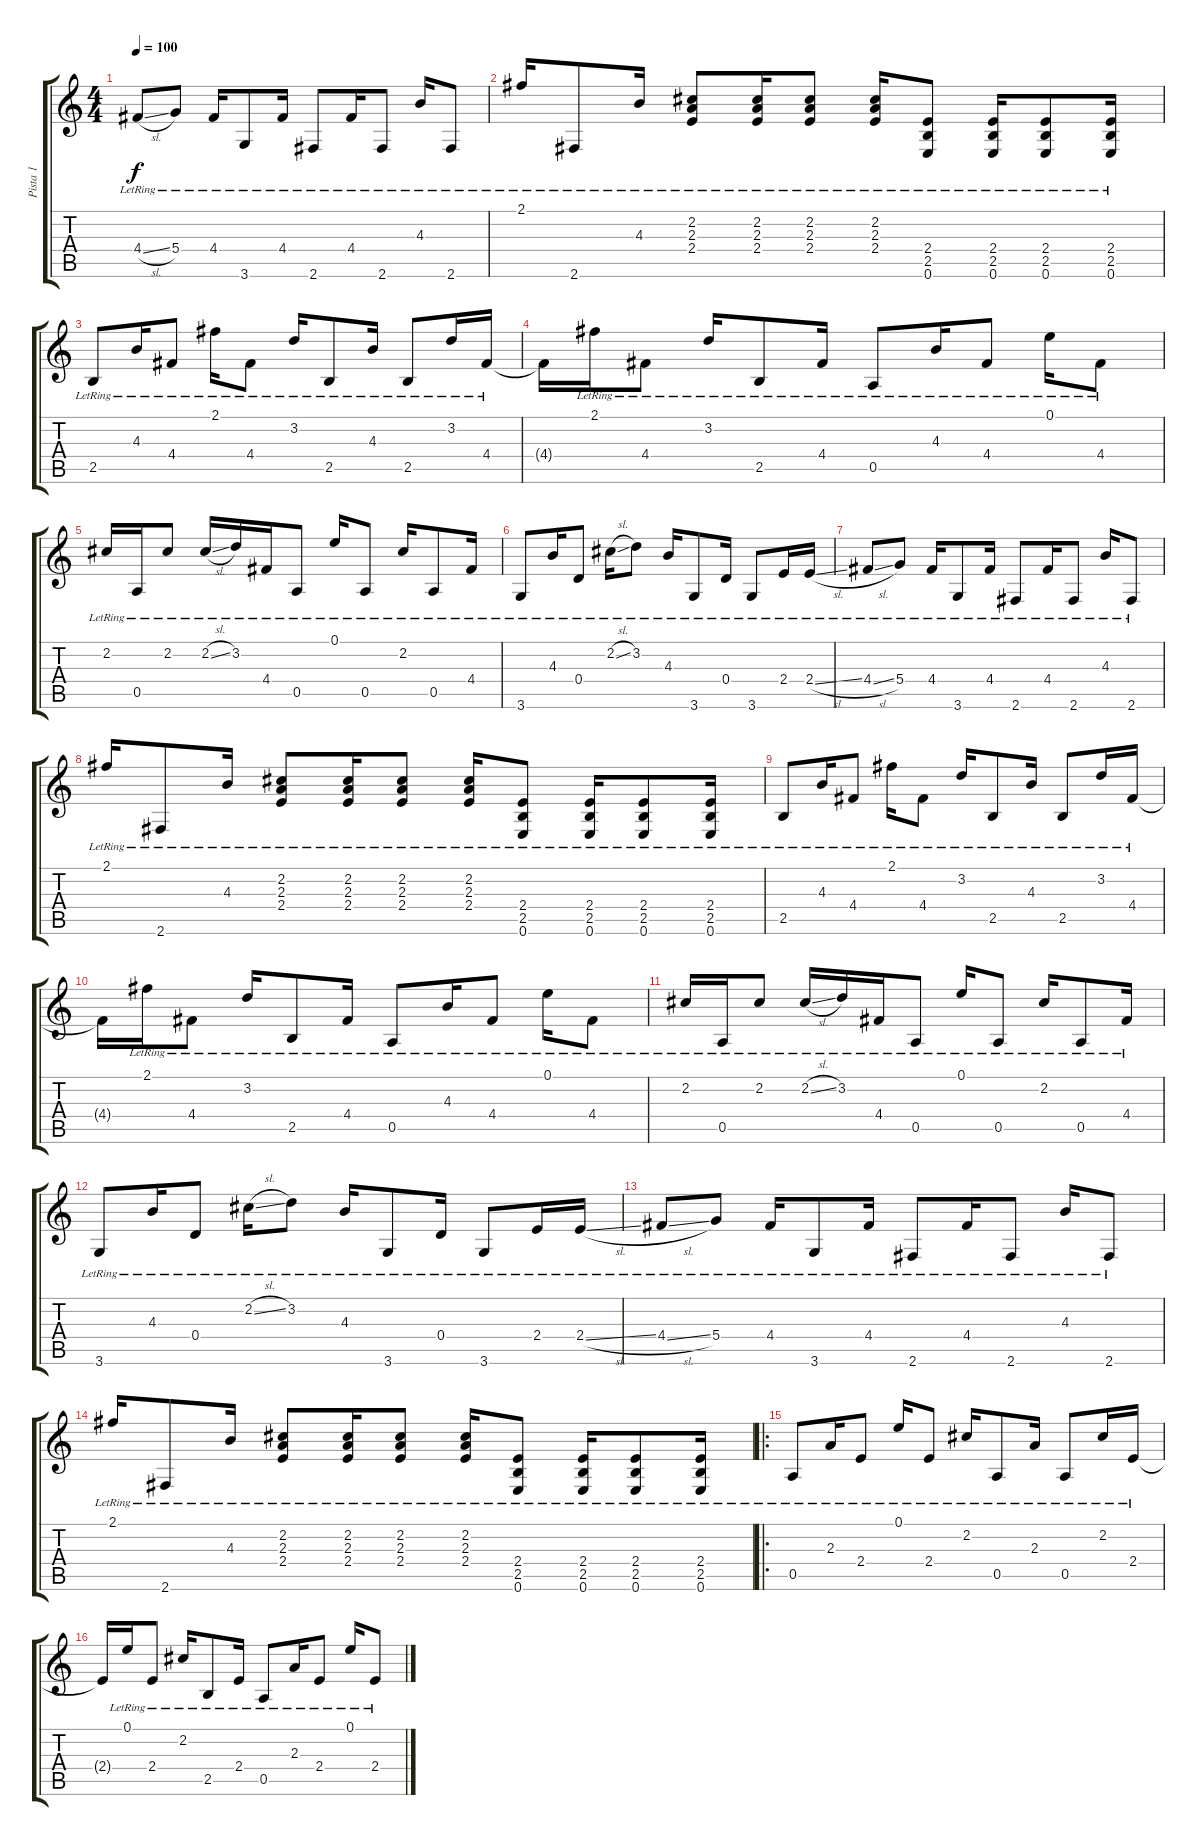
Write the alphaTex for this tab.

\track ("Pista 1" "Pista 1") {instrument acousticguitarsteel}
\staff {score tabs}
\tuning (E4 B3 G3 D3 A2 E2) {hide}
\ts (4 4)
\tempo 100
\clef g2
\ks c
4.4{sl lr}.8{dy f} 5.4{lr}.8 4.4{lr}.16 3.6{lr}.8 4.4{lr}.16 2.6{lr}.8 4.4{lr}.16 2.6{lr}.8 4.3{lr}.16 2.6{lr}.8 |
2.1{lr}.16 2.6{lr}.8 4.3{lr}.16 (2.2{lr} 2.3{lr} 2.4{lr}).8 (2.2{lr} 2.3{lr} 2.4{lr}).16 (2.2{lr} 2.3{lr} 2.4{lr}).8 (2.2{lr} 2.3{lr} 2.4{lr}).16 (2.4{lr} 2.5{lr} 0.6{lr}).8 (2.4{lr} 2.5{lr} 0.6{lr}).16 (2.4{lr} 2.5{lr} 0.6{lr}).8 (2.4{lr} 2.5{lr} 0.6{lr}).16 |
2.5{lr}.8 4.3{lr}.16 4.4{lr}.8 2.1{lr}.16 4.4{lr}.8 3.2{lr}.16 2.5{lr}.8 4.3{lr}.16 2.5{lr}.8 3.2{lr}.16 4.4{lr}.16 |
4.4{t}.16 2.1{lr}.16 4.4{lr}.8 3.2{lr}.16 2.5{lr}.8 4.4{lr}.16 0.5{lr}.8 4.3{lr}.16 4.4{lr}.8 0.1{lr}.16 4.4{lr}.8 |
2.2{lr}.16 0.5{lr}.16 2.2{lr}.8 2.2{sl lr}.16 3.2{lr}.16 4.4{lr}.16 0.5{lr}.8 0.1{lr}.16 0.5{lr}.8 2.2{lr}.16 0.5{lr}.8 4.4{lr}.16 |
3.6{lr}.8 4.3{lr}.16 0.4{lr}.8 2.2{sl lr}.16 3.2{lr}.8 4.3{lr}.16 3.6{lr}.8 0.4{lr}.16 3.6{lr}.8 2.4{lr}.16 2.4{sl lr}.16 |
4.4{sl lr}.8 5.4{lr}.8 4.4{lr}.16 3.6{lr}.8 4.4{lr}.16 2.6{lr}.8 4.4{lr}.16 2.6{lr}.8 4.3{lr}.16 2.6{lr}.8 |
2.1{lr}.16 2.6{lr}.8 4.3{lr}.16 (2.2{lr} 2.3{lr} 2.4{lr}).8 (2.2{lr} 2.3{lr} 2.4{lr}).16 (2.2{lr} 2.3{lr} 2.4{lr}).8 (2.2{lr} 2.3{lr} 2.4{lr}).16 (2.4{lr} 2.5{lr} 0.6{lr}).8 (2.4{lr} 2.5{lr} 0.6{lr}).16 (2.4{lr} 2.5{lr} 0.6{lr}).8 (2.4{lr} 2.5{lr} 0.6{lr}).16 |
2.5{lr}.8 4.3{lr}.16 4.4{lr}.8 2.1{lr}.16 4.4{lr}.8 3.2{lr}.16 2.5{lr}.8 4.3{lr}.16 2.5{lr}.8 3.2{lr}.16 4.4{lr}.16 |
4.4{t}.16 2.1{lr}.16 4.4{lr}.8 3.2{lr}.16 2.5{lr}.8 4.4{lr}.16 0.5{lr}.8 4.3{lr}.16 4.4{lr}.8 0.1{lr}.16 4.4{lr}.8 |
2.2{lr}.16 0.5{lr}.16 2.2{lr}.8 2.2{sl lr}.16 3.2{lr}.16 4.4{lr}.16 0.5{lr}.8 0.1{lr}.16 0.5{lr}.8 2.2{lr}.16 0.5{lr}.8 4.4{lr}.16 |
3.6{lr}.8 4.3{lr}.16 0.4{lr}.8 2.2{sl lr}.16 3.2{lr}.8 4.3{lr}.16 3.6{lr}.8 0.4{lr}.16 3.6{lr}.8 2.4{lr}.16 2.4{sl lr}.16 |
4.4{sl lr}.8 5.4{lr}.8 4.4{lr}.16 3.6{lr}.8 4.4{lr}.16 2.6{lr}.8 4.4{lr}.16 2.6{lr}.8 4.3{lr}.16 2.6{lr}.8 |
2.1{lr}.16 2.6{lr}.8 4.3{lr}.16 (2.2{lr} 2.3{lr} 2.4{lr}).8 (2.2{lr} 2.3{lr} 2.4{lr}).16 (2.2{lr} 2.3{lr} 2.4{lr}).8 (2.2{lr} 2.3{lr} 2.4{lr}).16 (2.4{lr} 2.5{lr} 0.6{lr}).8 (2.4{lr} 2.5{lr} 0.6{lr}).16 (2.4{lr} 2.5{lr} 0.6{lr}).8 (2.4{lr} 2.5{lr} 0.6{lr}).16 |
\ro
0.5{lr}.8 2.3{lr}.16 2.4{lr}.8 0.1{lr}.16 2.4{lr}.8 2.2{lr}.16 0.5{lr}.8 2.3{lr}.16 0.5{lr}.8 2.2{lr}.16 2.4{lr}.16 |
2.4{t}.16 0.1{lr}.16 2.4{lr}.8 2.2{lr}.16 2.5{lr}.8 2.4{lr}.16 0.5{lr}.8 2.3{lr}.16 2.4{lr}.8 0.1{lr}.16 2.4{lr}.8
